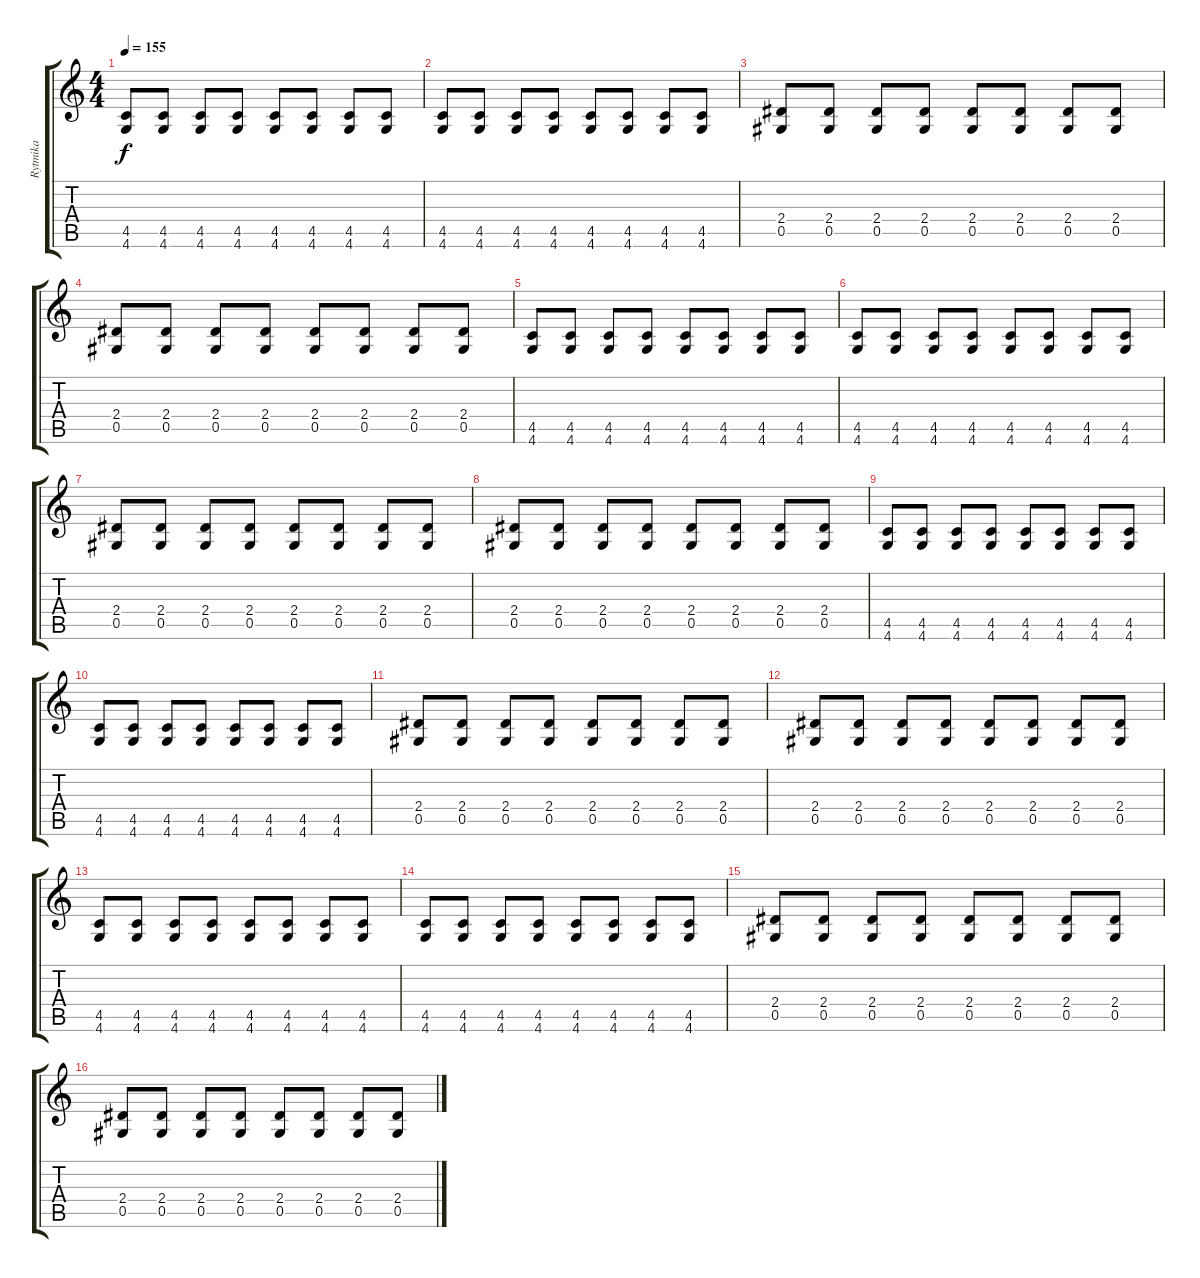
\track ("Rytmika" "Rytmika") {instrument overdrivenguitar}
\staff {score tabs}
\tuning (Eb4 Bb3 Gb3 Db3 Ab2 Eb2) {hide}
\ts (4 4)
\tempo 155
\clef g2
\ks c
(4.5 4.6).8{dy f} (4.5 4.6).8 (4.5 4.6).8 (4.5 4.6).8 (4.5 4.6).8 (4.5 4.6).8 (4.5 4.6).8{beam Up} (4.5 4.6).8{beam Up} |
(4.5 4.6).8 (4.5 4.6).8 (4.5 4.6).8 (4.5 4.6).8 (4.5 4.6).8 (4.5 4.6).8 (4.5 4.6).8{beam Up} (4.5 4.6).8{beam Up} |
(2.4 0.5).8 (2.4 0.5).8 (2.4 0.5).8 (2.4 0.5).8 (2.4 0.5).8 (2.4 0.5).8 (2.4 0.5).8 (2.4 0.5).8 |
(2.4 0.5).8 (2.4 0.5).8 (2.4 0.5).8 (2.4 0.5).8 (2.4 0.5).8 (2.4 0.5).8 (2.4 0.5).8 (2.4 0.5).8 |
(4.5 4.6).8 (4.5 4.6).8 (4.5 4.6).8 (4.5 4.6).8 (4.5 4.6).8 (4.5 4.6).8 (4.5 4.6).8{beam Up} (4.5 4.6).8{beam Up} |
(4.5 4.6).8 (4.5 4.6).8 (4.5 4.6).8 (4.5 4.6).8 (4.5 4.6).8 (4.5 4.6).8 (4.5 4.6).8{beam Up} (4.5 4.6).8{beam Up} |
(2.4 0.5).8 (2.4 0.5).8 (2.4 0.5).8 (2.4 0.5).8 (2.4 0.5).8 (2.4 0.5).8 (2.4 0.5).8 (2.4 0.5).8 |
(2.4 0.5).8 (2.4 0.5).8 (2.4 0.5).8 (2.4 0.5).8 (2.4 0.5).8 (2.4 0.5).8 (2.4 0.5).8 (2.4 0.5).8 |
(4.5 4.6).8 (4.5 4.6).8 (4.5 4.6).8 (4.5 4.6).8 (4.5 4.6).8 (4.5 4.6).8 (4.5 4.6).8{beam Up} (4.5 4.6).8{beam Up} |
(4.5 4.6).8 (4.5 4.6).8 (4.5 4.6).8 (4.5 4.6).8 (4.5 4.6).8 (4.5 4.6).8 (4.5 4.6).8{beam Up} (4.5 4.6).8{beam Up} |
(2.4 0.5).8 (2.4 0.5).8 (2.4 0.5).8 (2.4 0.5).8 (2.4 0.5).8 (2.4 0.5).8 (2.4 0.5).8 (2.4 0.5).8 |
(2.4 0.5).8 (2.4 0.5).8 (2.4 0.5).8 (2.4 0.5).8 (2.4 0.5).8 (2.4 0.5).8 (2.4 0.5).8 (2.4 0.5).8 |
(4.5 4.6).8 (4.5 4.6).8 (4.5 4.6).8 (4.5 4.6).8 (4.5 4.6).8 (4.5 4.6).8 (4.5 4.6).8{beam Up} (4.5 4.6).8{beam Up} |
(4.5 4.6).8 (4.5 4.6).8 (4.5 4.6).8 (4.5 4.6).8 (4.5 4.6).8 (4.5 4.6).8 (4.5 4.6).8{beam Up} (4.5 4.6).8{beam Up} |
(2.4 0.5).8 (2.4 0.5).8 (2.4 0.5).8 (2.4 0.5).8 (2.4 0.5).8 (2.4 0.5).8 (2.4 0.5).8 (2.4 0.5).8 |
(2.4 0.5).8 (2.4 0.5).8 (2.4 0.5).8 (2.4 0.5).8 (2.4 0.5).8 (2.4 0.5).8 (2.4 0.5).8 (2.4 0.5).8
